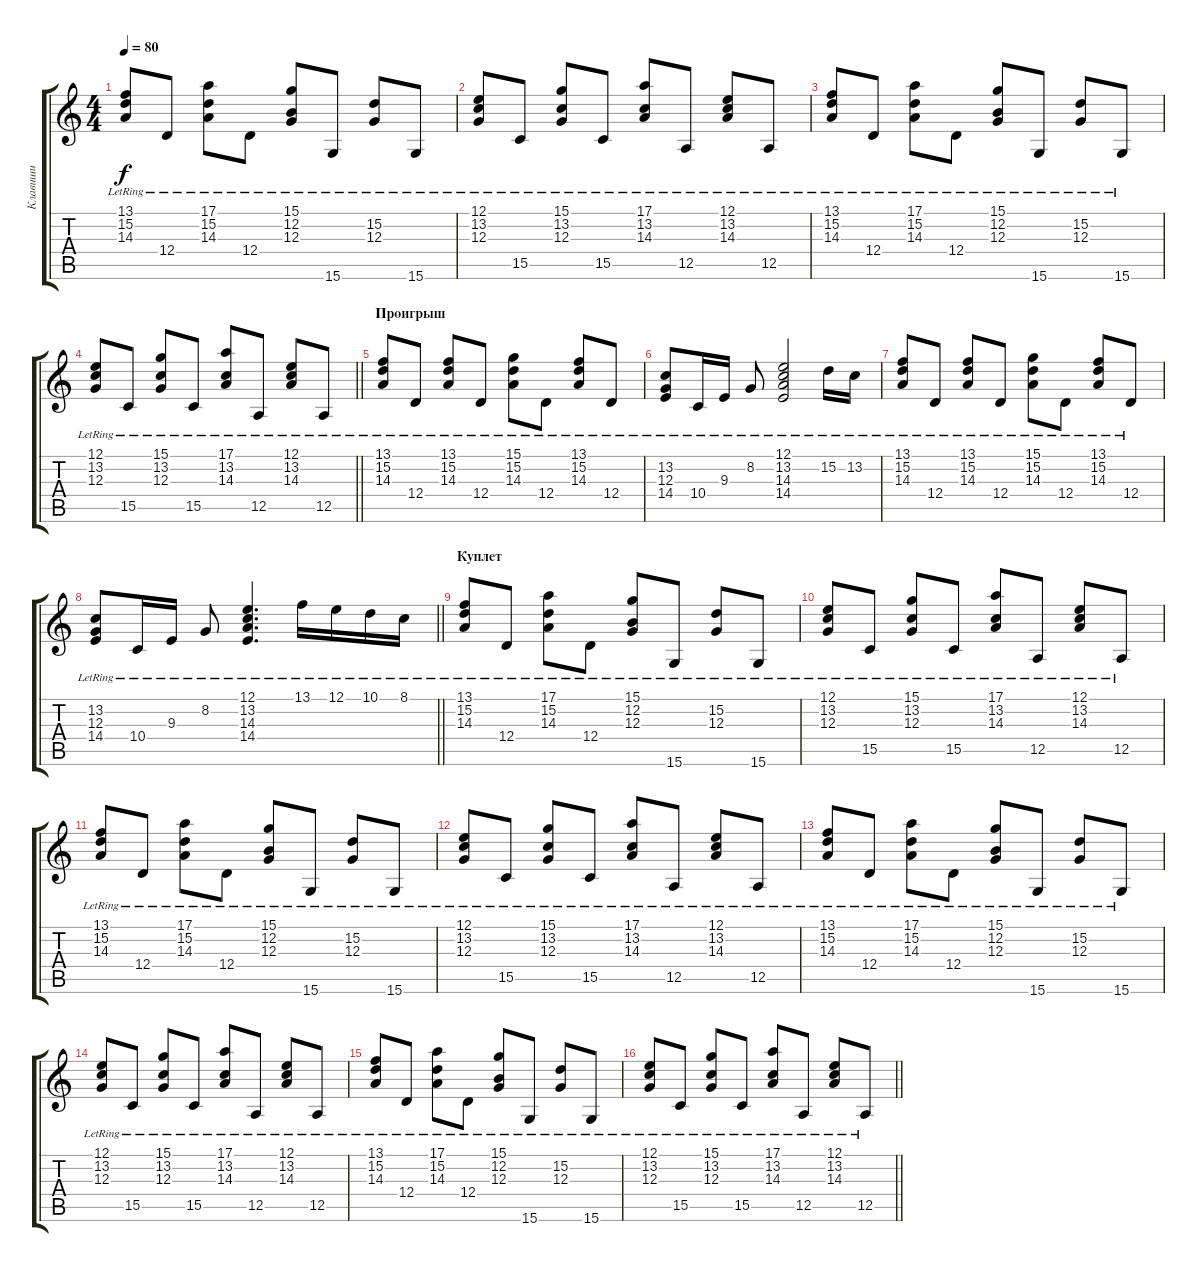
\track ("Клавиши" "Клавиши") {instrument acousticgrandpiano}
\staff {score tabs}
\tuning (E4 B3 G3 D3 A2 E2) {hide}
\ts (4 4)
\tempo 80
\clef g2
\ks c
(13.1{lr} 15.2{lr} 14.3{lr}).8{dy f} 12.4{lr}.8 (17.1{lr} 15.2{lr} 14.3{lr}).8 12.4{lr}.8 (15.1 12.2{lr} 12.3).8 15.6{lr}.8 (15.2{lr} 12.3{lr}).8 15.6{lr}.8 |
(12.1{lr} 13.2{lr} 12.3{lr}).8 15.5{lr}.8 (15.1{lr} 13.2{lr} 12.3{lr}).8 15.5{lr}.8 (17.1{lr} 13.2{lr} 14.3{lr}).8 12.5{lr}.8 (12.1{lr} 13.2{lr} 14.3{lr}).8 12.5{lr}.8 |
(13.1{lr} 15.2{lr} 14.3{lr}).8 12.4{lr}.8 (17.1{lr} 15.2{lr} 14.3{lr}).8 12.4{lr}.8 (15.1 12.2{lr} 12.3).8 15.6{lr}.8 (15.2{lr} 12.3{lr}).8 15.6{lr}.8 |
\barLineRight lightlight
(12.1{lr} 13.2{lr} 12.3{lr}).8 15.5{lr}.8 (15.1{lr} 13.2{lr} 12.3{lr}).8 15.5{lr}.8 (17.1{lr} 13.2{lr} 14.3{lr}).8 12.5{lr}.8 (12.1{lr} 13.2{lr} 14.3{lr}).8 12.5{lr}.8 |
\section ("" "Проигрыш")
(13.1{lr} 15.2{lr} 14.3{lr}).8 12.4{lr}.8 (13.1{lr} 15.2{lr} 14.3{lr}).8 12.4{lr}.8 (15.1{lr} 15.2{lr} 14.3{lr}).8 12.4{lr}.8 (13.1{lr} 15.2{lr} 14.3{lr}).8 12.4{lr}.8 |
(13.2{lr} 12.3{lr} 14.4{lr}).8 10.4{lr}.16 9.3{lr}.16 8.2{lr}.8 (12.1{lr} 13.2{lr} 14.3{lr} 14.4{lr}).2 15.2{lr}.16 13.2{lr}.16 |
(13.1{lr} 15.2{lr} 14.3{lr}).8 12.4{lr}.8 (13.1{lr} 15.2{lr} 14.3{lr}).8 12.4{lr}.8 (15.1{lr} 15.2{lr} 14.3{lr}).8 12.4{lr}.8 (13.1{lr} 15.2{lr} 14.3{lr}).8 12.4{lr}.8 |
\barLineRight lightlight
(13.2{lr} 12.3{lr} 14.4{lr}).8 10.4{lr}.16 9.3{lr}.16 8.2{lr}.8 (12.1{lr} 13.2{lr} 14.3{lr} 14.4{lr}).4{d} 13.1{lr}.16 12.1{lr}.16 10.1{lr}.16 8.1{lr}.16 |
\section ("" "Куплет")
(13.1{lr} 15.2{lr} 14.3{lr}).8 12.4{lr}.8 (17.1{lr} 15.2{lr} 14.3{lr}).8 12.4{lr}.8 (15.1 12.2{lr} 12.3).8 15.6{lr}.8 (15.2{lr} 12.3{lr}).8 15.6{lr}.8 |
(12.1{lr} 13.2{lr} 12.3{lr}).8 15.5{lr}.8 (15.1{lr} 13.2{lr} 12.3{lr}).8 15.5{lr}.8 (17.1{lr} 13.2{lr} 14.3{lr}).8 12.5{lr}.8 (12.1{lr} 13.2{lr} 14.3{lr}).8 12.5{lr}.8 |
(13.1{lr} 15.2{lr} 14.3{lr}).8 12.4{lr}.8 (17.1{lr} 15.2{lr} 14.3{lr}).8 12.4{lr}.8 (15.1 12.2{lr} 12.3).8 15.6{lr}.8 (15.2{lr} 12.3{lr}).8 15.6{lr}.8 |
(12.1{lr} 13.2{lr} 12.3{lr}).8 15.5{lr}.8 (15.1{lr} 13.2{lr} 12.3{lr}).8 15.5{lr}.8 (17.1{lr} 13.2{lr} 14.3{lr}).8 12.5{lr}.8 (12.1{lr} 13.2{lr} 14.3{lr}).8 12.5{lr}.8 |
(13.1{lr} 15.2{lr} 14.3{lr}).8 12.4{lr}.8 (17.1{lr} 15.2{lr} 14.3{lr}).8 12.4{lr}.8 (15.1 12.2{lr} 12.3).8 15.6{lr}.8 (15.2{lr} 12.3{lr}).8 15.6{lr}.8 |
(12.1{lr} 13.2{lr} 12.3{lr}).8 15.5{lr}.8 (15.1{lr} 13.2{lr} 12.3{lr}).8 15.5{lr}.8 (17.1{lr} 13.2{lr} 14.3{lr}).8 12.5{lr}.8 (12.1{lr} 13.2{lr} 14.3{lr}).8 12.5{lr}.8 |
(13.1{lr} 15.2{lr} 14.3{lr}).8 12.4{lr}.8 (17.1{lr} 15.2{lr} 14.3{lr}).8 12.4{lr}.8 (15.1 12.2{lr} 12.3).8 15.6{lr}.8 (15.2{lr} 12.3{lr}).8 15.6{lr}.8 |
\barLineRight lightlight
(12.1{lr} 13.2{lr} 12.3{lr}).8 15.5{lr}.8 (15.1{lr} 13.2{lr} 12.3{lr}).8 15.5{lr}.8 (17.1{lr} 13.2{lr} 14.3{lr}).8 12.5{lr}.8 (12.1{lr} 13.2{lr} 14.3{lr}).8 12.5{lr}.8
